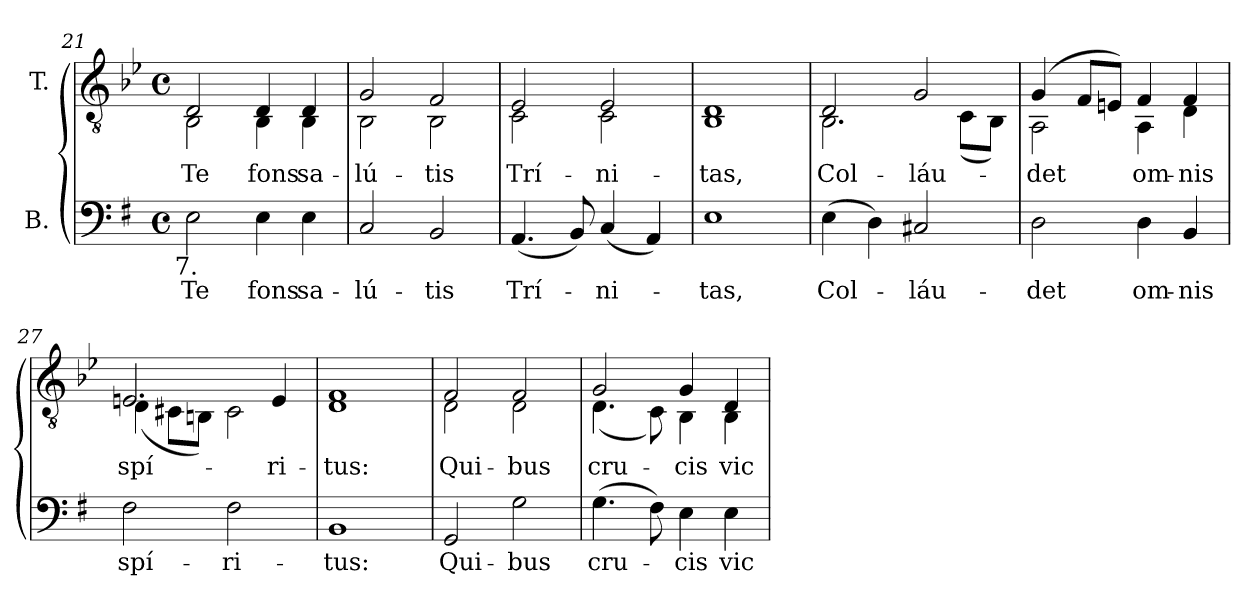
**kern	**text	**kern	**text
*part2	*part2	*part1	*part1
*staff2	*staff2	*staff1	*staff1
*I"B.	*	*I"T.	*
!!LO:LB:g=z
*clefF4	*	*clefGv2	*
*	*	*ITrd2c3	*
*k[f#]	*	*k[f#]	*
*e:	*	*e:	*
*M4/4	*	*M4/4	*
*met(c)	*	*met(c)	*
=21	=21	=21	=21
!	!LO:LY:b:color=#000000	!	!
!	!	!LO:TX:b:cj:t=7.	!
!LO:TX:b:cj:t=7.	!	!	!
!	!	!	!LO:LY:b:color=#000000
*	*	*^	*
2Ei\	Te	2BBi/	2GGi\	Te
!	!LO:LY:b:color=#000000	!	!	!
!	!	!	!	!LO:LY:b:color=#000000
4Ei\	fons	4BBi/	4GGi\	fons
!	!LO:LY:b:color=#000000	!	!	!
!	!	!	!	!LO:LY:b:color=#000000
4Ei\	sa-	4BBi/	4GGi\	sa-
=22	=22	=22	=22	=22
!	!LO:LY:b:color=#000000	!	!	!
!	!	!	!	!LO:LY:b:color=#000000
2Ci/	-lú-	2Ei/	2GGi\	-lú-
!	!LO:LY:b:color=#000000	!	!	!
!	!	!	!	!LO:LY:b:color=#000000
2BBi/	-tis	2Di/	2GGi\	-tis
=23	=23	=23	=23	=23
!	!LO:LY:b:color=#000000	!	!	!
!	!	!	!	!LO:LY:b:color=#000000
(4.AAi/	Trí-	2Ci/	2AAi\	Trí-
8BBi/)	.	.	.	.
!	!LO:LY:b:color=#000000	!	!	!
!	!	!	!	!LO:LY:b:color=#000000
(4Ci/	-ni-	2Ci/	2AAi\	-ni-
4AAi/)	.	.	.	.
=24	=24	=24	=24	=24
!	!LO:LY:b:color=#000000	!	!	!
!	!	!	!	!LO:LY:b:color=#000000
1Ei	-tas,	1BBi	1GGi	-tas,
=25	=25	=25	=25	=25
!	!LO:LY:b:color=#000000	!	!	!
!	!	!	!	!LO:LY:b:color=#000000
(4Ei\	Col-	2BBi/	2.GGi\	Col-
4Di\)	.	.	.	.
!	!LO:LY:b:color=#000000	!	!	!
!	!	!	!	!LO:LY:b:color=#000000
2C#Xi/	-láu-	2Ei/	.	-láu-
.	.	.	(8AAi\L	.
.	.	.	8GGi\J)	.
=26	=26	=26	=26	=26
!	!LO:LY:b:color=#000000	!	!	!
!	!	!	!	!LO:LY:b:color=#000000
2Di\	-det	(4Ei/	2FF#i\	-det
.	.	8Di/L	.	.
.	.	8C#Xi/J)	.	.
!	!LO:LY:b:color=#000000	!	!	!
!	!	!	!	!LO:LY:b:color=#000000
4Di\	om-	4Di/	4FF#i\	om-
!	!LO:LY:b:color=#000000	!	!	!
!	!	!	!	!LO:LY:b:color=#000000
4BBi/	-nis	4Di/	4BBi\	-nis
!!LO:LB:g=z	!!
=27	=27	=27	=27	=27
!	!LO:LY:b:color=#000000	!	!	!
!	!	!	!	!LO:LY:b:color=#000000
2F#i\	spí-	2.C#Xi/	(4BBi\	spí-
.	.	.	8AA#Xi\L	.
.	.	.	8GG#Xi\J)	.
!	!LO:LY:b:color=#000000	!	!	!
2F#i\	-ri-	.	2AA#i\	.
!	!	!	!	!LO:LY:b:color=#000000
.	.	4C#i/	.	-ri-
=28	=28	=28	=28	=28
!	!LO:LY:b:color=#000000	!	!	!
!	!	!	!	!LO:LY:b:color=#000000
1BBi	-tus:	1Di	1BBi	-tus:
=29	=29	=29	=29	=29
!	!LO:LY:b:color=#000000	!	!	!
!	!	!	!	!LO:LY:b:color=#000000
2GGi/	Qui-	2Di/	2BBi\	Qui-
!	!LO:LY:b:color=#000000	!	!	!
!	!	!	!	!LO:LY:b:color=#000000
2Gi\	-bus	2Di/	2BBi\	-bus
=30	=30	=30	=30	=30
!	!LO:LY:b:color=#000000	!	!	!
!	!	!	!	!LO:LY:b:color=#000000
(4.Gi\	cru-	2Ei/	(4.BBi\	cru-
8F#i\)	.	.	8AAi\)	.
!	!LO:LY:b:color=#000000	!	!	!
!	!	!	!	!LO:LY:b:color=#000000
4Ei\	-cis	4Ei/	4GGi\	-cis
!	!LO:LY:b:color=#000000	!	!	!
!	!	!	!	!LO:LY:b:color=#000000
4Ei\	vic-	4BBi/	4GGi\	vic-
*	*	*v	*v	*
=	=	=	=
*-	*-	*-	*-
